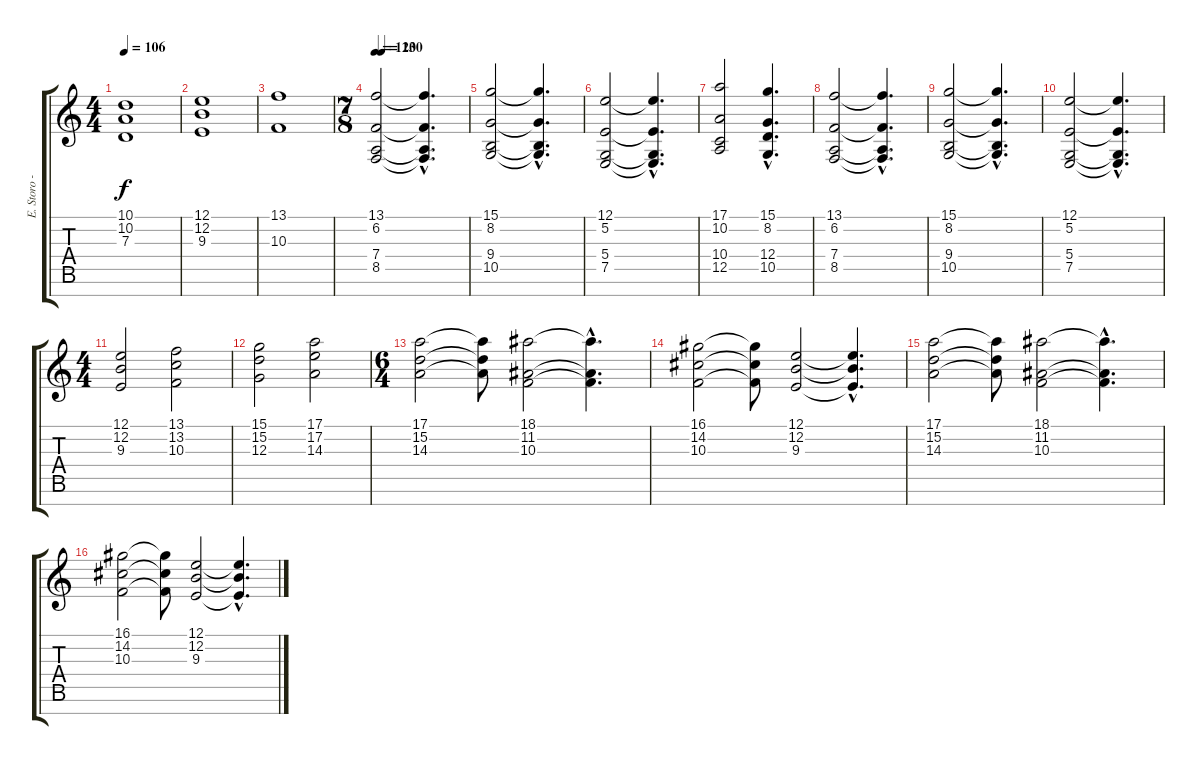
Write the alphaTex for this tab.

\track ("E. Storo - Keyboard" "E. Storo -") {instrument percussiveorgan}
\staff {score tabs}
\tuning (E4 B3 G3 D3 A2 E2 B1) {hide}
\ts (4 4)
\tempo 106
\clef g2
\ks c
(10.1 10.2 7.3).1{dy f} |
(12.1 12.2 9.3).1 |
(13.1 10.3).1 |
\ts (7 8)
\tempo 120
\tempo (130 0.07142857142857142)
(13.1 6.2 7.4 8.5).2{volume 8} (13.1{hac t} 6.2{hac t} 7.4{hac t} 8.5{hac t}).4{d} |
(15.1 8.2 9.4 10.5).2 (15.1{hac t} 8.2{hac t} 9.4{hac t} 10.5{hac t}).4{d} |
(12.1 5.2 5.4 7.5).2 (12.1{hac t} 5.2{hac t} 5.4{hac t} 7.5{hac t}).4{d} |
(17.1 10.2 10.4 12.5).2 (15.1{hac} 8.2{hac} 12.4{hac} 10.5{hac}).4{d} |
(13.1 6.2 7.4 8.5).2 (13.1{hac t} 6.2{hac t} 7.4{hac t} 8.5{hac t}).4{d} |
(15.1 8.2 9.4 10.5).2 (15.1{hac t} 8.2{hac t} 9.4{hac t} 10.5{hac t}).4{d} |
(12.1 5.2 5.4 7.5).2 (12.1{hac t} 5.2{hac t} 5.4{hac t} 7.5{hac t}).4{d} |
\ts (4 4)
(12.1 12.2 9.3).2 (13.1 13.2 10.3).2 |
(15.1 15.2 12.3).2 (17.1 17.2 14.3).2 |
\ts (6 4)
(17.1 15.2 14.3).2{volume 11 instrument synthstrings1} (17.1{t} 15.2{t} 14.3{t}).8 (18.1 11.2 10.3).2 (18.1{hac t} 11.2{hac t} 10.3{hac t}).4{d} |
(16.1 14.2 10.3).2 (16.1{t} 14.2{t} 10.3{t}).8 (12.1 12.2 9.3).2 (12.1{hac t} 12.2{hac t} 9.3{hac t}).4{d} |
(17.1 15.2 14.3).2 (17.1{t} 15.2{t} 14.3{t}).8 (18.1 11.2 10.3).2 (18.1{hac t} 11.2{hac t} 10.3{hac t}).4{d} |
(16.1 14.2 10.3).2 (16.1{t} 14.2{t} 10.3{t}).8 (12.1 12.2 9.3).2 (12.1{hac t} 12.2{hac t} 9.3{hac t}).4{d}
